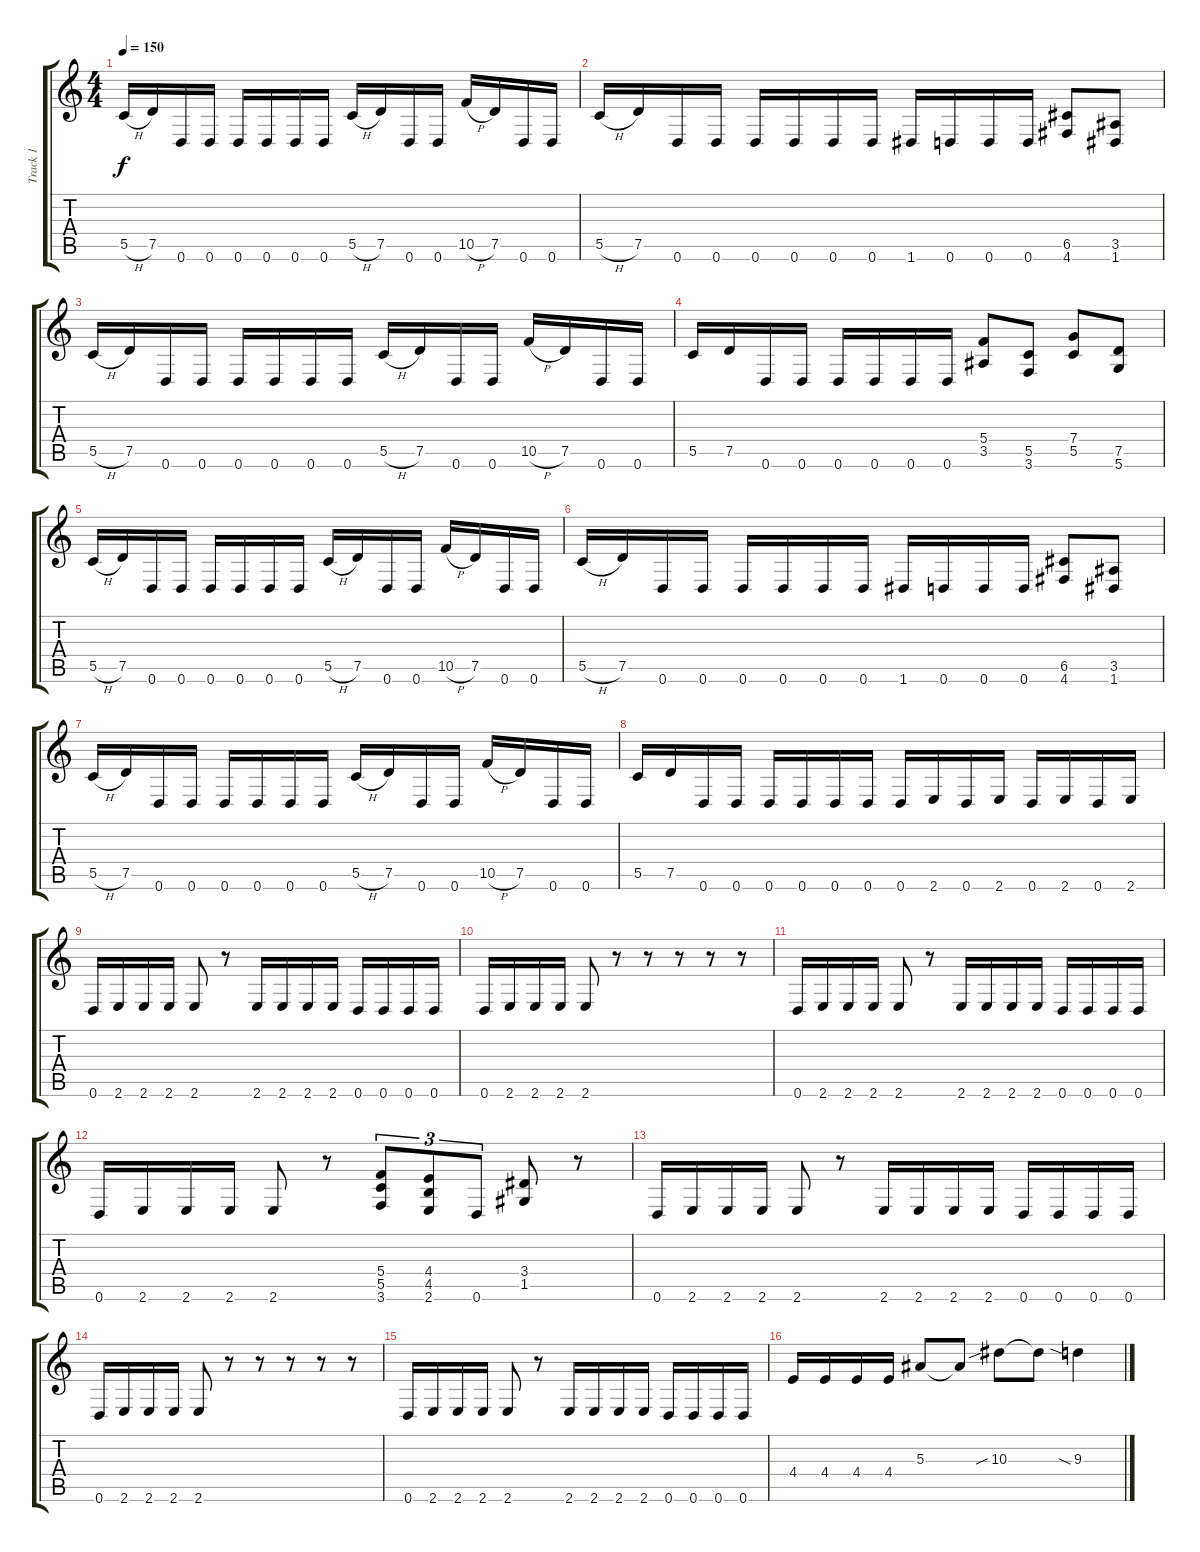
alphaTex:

\track ("Track 1" "Track 1") {instrument distortionguitar}
\staff {score tabs}
\tuning (D4 A3 F3 C3 G2 D2) {hide}
\ts (4 4)
\tempo 150
\clef g2
\ks c
5.5{h}.16{dy f} 7.5.16 0.6.16 0.6.16 0.6.16 0.6.16 0.6.16 0.6.16 5.5{h}.16 7.5.16 0.6.16 0.6.16 10.5{h}.16 7.5.16 0.6.16 0.6.16 |
5.5{h}.16 7.5.16 0.6.16 0.6.16 0.6.16 0.6.16 0.6.16 0.6.16 1.6.16 0.6.16 0.6.16 0.6.16 (6.5 4.6).8 (3.5 1.6).8 |
5.5{h}.16 7.5.16 0.6.16 0.6.16 0.6.16 0.6.16 0.6.16 0.6.16 5.5{h}.16 7.5.16 0.6.16 0.6.16 10.5{h}.16 7.5.16 0.6.16 0.6.16 |
5.5.16 7.5.16 0.6.16 0.6.16 0.6.16 0.6.16 0.6.16 0.6.16 (5.4 3.5).8 (5.5 3.6).8 (7.4 5.5).8 (7.5 5.6).8 |
5.5{h}.16 7.5.16 0.6.16 0.6.16 0.6.16 0.6.16 0.6.16 0.6.16 5.5{h}.16 7.5.16 0.6.16 0.6.16 10.5{h}.16 7.5.16 0.6.16 0.6.16 |
5.5{h}.16 7.5.16 0.6.16 0.6.16 0.6.16 0.6.16 0.6.16 0.6.16 1.6.16 0.6.16 0.6.16 0.6.16 (6.5 4.6).8 (3.5 1.6).8 |
5.5{h}.16 7.5.16 0.6.16 0.6.16 0.6.16 0.6.16 0.6.16 0.6.16 5.5{h}.16 7.5.16 0.6.16 0.6.16 10.5{h}.16 7.5.16 0.6.16 0.6.16 |
5.5.16 7.5.16 0.6.16 0.6.16 0.6.16 0.6.16 0.6.16 0.6.16 0.6.16 2.6.16 0.6.16 2.6.16 0.6.16 2.6.16 0.6.16 2.6.16 |
0.6.16 2.6.16 2.6.16 2.6.16 2.6.8 r.8 2.6.16 2.6.16 2.6.16 2.6.16 0.6.16 0.6.16 0.6.16 0.6.16 |
0.6.16 2.6.16 2.6.16 2.6.16 2.6.8 r.8 r.8 r.8 r.8 r.8 |
0.6.16 2.6.16 2.6.16 2.6.16 2.6.8 r.8 2.6.16 2.6.16 2.6.16 2.6.16 0.6.16 0.6.16 0.6.16 0.6.16 |
0.6.16 2.6.16 2.6.16 2.6.16 2.6.8 r.8 (5.4 5.5 3.6).8{tu (3 2)} (4.4 4.5 2.6).8{tu (3 2)} 0.6.8{tu (3 2)} (3.4 1.5).8 r.8 |
0.6.16 2.6.16 2.6.16 2.6.16 2.6.8 r.8 2.6.16 2.6.16 2.6.16 2.6.16 0.6.16 0.6.16 0.6.16 0.6.16 |
0.6.16 2.6.16 2.6.16 2.6.16 2.6.8 r.8 r.8 r.8 r.8 r.8 |
0.6.16 2.6.16 2.6.16 2.6.16 2.6.8 r.8 2.6.16 2.6.16 2.6.16 2.6.16 0.6.16 0.6.16 0.6.16 0.6.16 |
4.4.16 4.4.16 4.4.16 4.4.16 5.3.8 5.3{t}.8 10.3{sib}.8 10.3{t}.8 9.3{sia}.4
